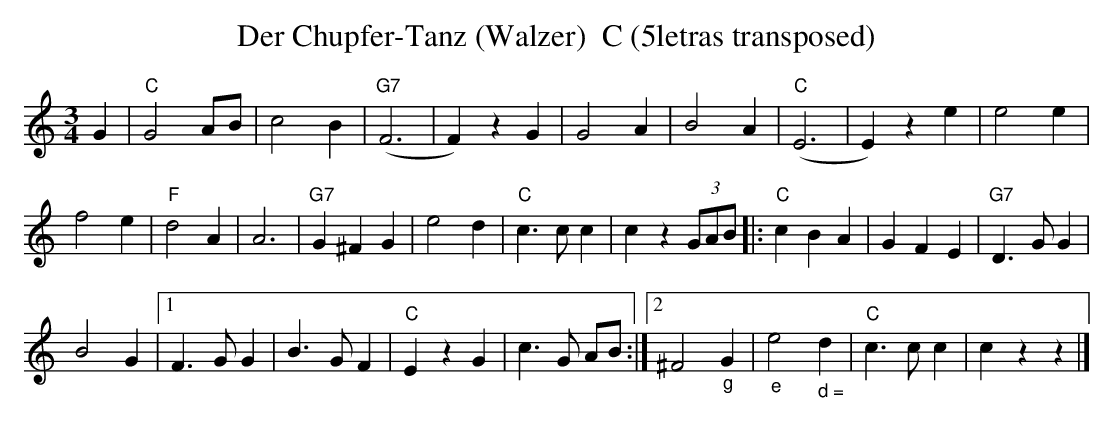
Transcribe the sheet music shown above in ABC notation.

X:1
T:Der Chupfer-Tanz (Walzer)  C (5letras transposed)
M:3/4
L:1/4
K:C transpose=3 %%MIDI gchordon
G|"C"G2A/2B/2 | c2B | ("G7"F3 | F)zG | G2A | B2A | ("C"E3 | E)ze | e2e |
f2e | "F"d2A | A3 | "G7"G^FG | e2d | "C"c>cc | cz(3G/2A/2B/2 |: "C"cBA | GFE | "G7"D>GG |
B2G |1 F>GG | B>GF | "C"EzG | c>G A/2B/2 :|2 ^F2"_g"G | "_e"e2"_ d ="d | "C"c>cc | czz |]
